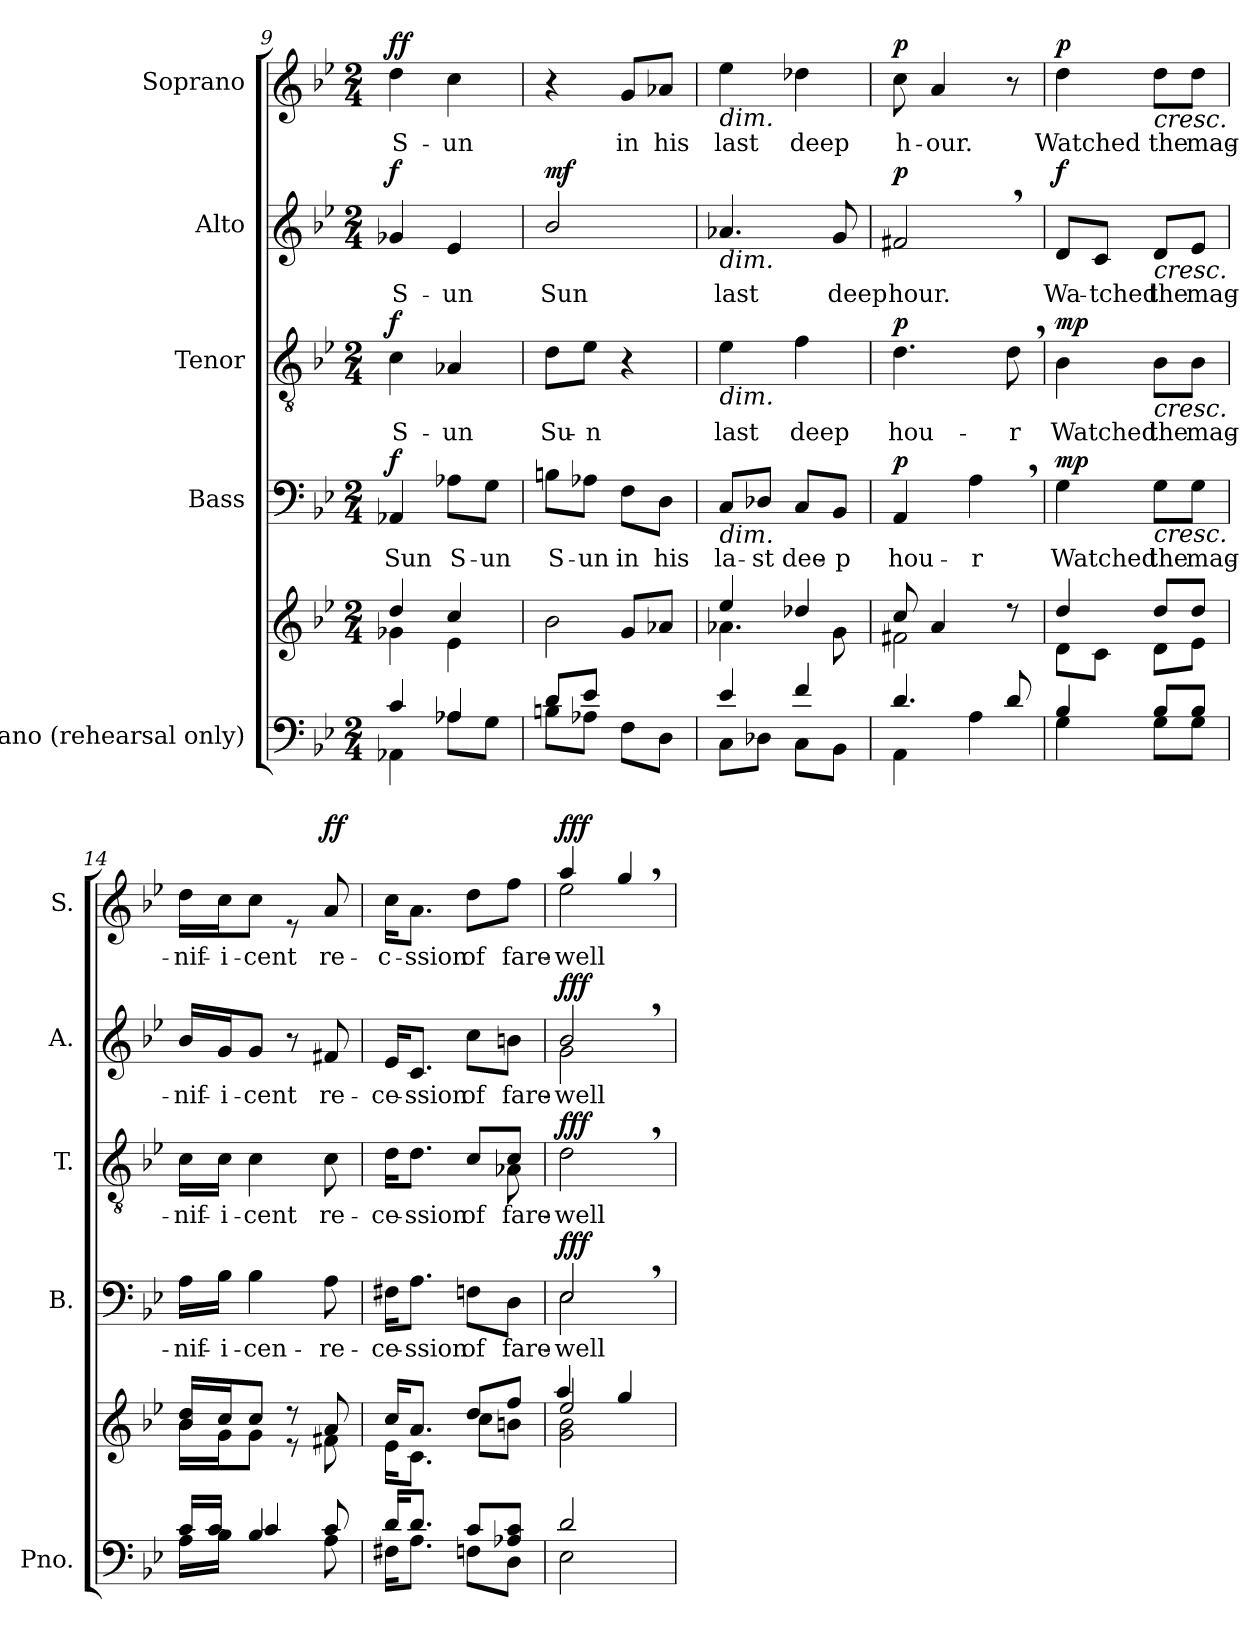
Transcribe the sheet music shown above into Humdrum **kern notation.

**kern	**kern	**kern	**text	**dynam	**kern	**text	**dynam	**kern	**text	**dynam	**kern	**text	**dynam
*part5	*part5	*part4	*part4	*part4	*part3	*part3	*part3	*part2	*part2	*part2	*part1	*part1	*part1
*staff6	*staff5	*staff4	*staff4	*staff4	*staff3	*staff3	*staff3	*staff2	*staff2	*staff2	*staff1	*staff1	*staff1
*I"Piano (rehearsal only)	*	*I"Bass	*	*	*I"Tenor	*	*	*I"Alto	*	*	*I"Soprano	*	*
*I'Pno.	*	*I'B.	*	*	*I'T.	*	*	*I'A.	*	*	*I'S.	*	*
*clefF4	*clefG2	*clefF4	*	*	*clefGv2	*	*	*clefG2	*	*	*clefG2	*	*
*k[b-e-]	*k[b-e-]	*k[b-e-]	*	*	*k[b-e-]	*	*	*k[b-e-]	*	*	*k[b-e-]	*	*
*M2/4	*M2/4	*M2/4	*	*	*M2/4	*	*	*M2/4	*	*	*M2/4	*	*
=9	=9	=9	=9	=9	=9	=9	=9	=9	=9	=9	=9	=9	=9
*^	*^	*	*	*	*	*	*	*	*	*	*	*	*
!	!	!	!	!	!LO:LY:b	!LO:DY:b	!	!LO:LY:b	!LO:DY:b	!	!LO:LY:b	!LO:DY:b	!	!LO:LY:b	!LO:DY:b
4AA-X\	4c/	4dd/	4g-X\	4AA-X/	Sun	f	4c\	S-	f	4g-X/	S-	f	4dd\	S-	ff
!	!	!	!	!	!LO:LY:b	!	!	!LO:LY:b	!	!	!LO:LY:b	!	!	!LO:LY:b	!
8A-X\L	4A-/	4cc/	4e-\	8A-X\L	S-	.	4A-X/	-un	.	4e-/	-un	.	4cc\	-un	.
!	!	!	!	!	!LO:LY:b	!	!	!	!	!	!	!	!	!	!
8G\J	.	.	.	8G\J	-un	.	.	.	.	.	.	.	.	.	.
=10	=10	=10	=10	=10	=10	=10	=10	=10	=10	=10	=10	=10	=10	=10	=10
!	!	!	!	!	!LO:LY:b	!	!	!LO:LY:b	!	!	!LO:LY:b	!LO:DY:b	!	!	!
8Bn\L	8d/L	2b-\	4ryy	8Bn\L	S-	.	8d\L	Su-	.	2b-/	Sun	mf	4r	.	.
!	!	!	!	!	!LO:LY:b	!	!	!LO:LY:b	!	!	!	!	!	!	!
8A-X\J	8e-/J	.	.	8A-X\J	-un	.	8e-\J	-n	.	.	.	.	.	.	.
!	!	!	!	!	!LO:LY:b	!	!	!	!	!	!	!	!	!LO:LY:b	!
8F\L	4ryy	.	8g/L	8F\L	in	.	4r	.	.	.	.	.	8g/L	in	.
!	!	!	!	!	!LO:LY:b	!	!	!	!	!	!	!	!	!LO:LY:b	!
8D\J	.	.	8a-X/J	8D\J	his	.	.	.	.	.	.	.	8a-X/J	his	.
=11	=11	=11	=11	=11	=11	=11	=11	=11	=11	=11	=11	=11	=11	=11	=11
!	!	!	!	!	!	!	!	!	!	!	!	!	!LO:TX:b:i:t=dim.	!	!
!	!	!	!	!	!	!	!	!	!	!LO:TX:b:i:t=dim.	!	!	!	!	!
!	!	!	!	!	!	!	!LO:TX:b:i:t=dim.	!	!	!	!	!	!	!	!
!	!	!	!	!LO:TX:b:i:t=dim.	!	!	!	!	!	!	!	!	!	!	!
!	!	!	!	!	!LO:LY:b	!	!	!LO:LY:b	!	!	!LO:LY:b	!	!	!LO:LY:b	!
8C\L	4e-/	4ee-/	4.a-X\	8C/L	la-	.	4e-\	last	.	4.a-X/	last	.	4ee-\	last	.
!	!	!	!	!	!LO:LY:b	!	!	!	!	!	!	!	!	!	!
8D-X\J	.	.	.	8D-X/J	-st	.	.	.	.	.	.	.	.	.	.
!	!	!	!	!	!LO:LY:b	!	!	!LO:LY:b	!	!	!	!	!	!LO:LY:b	!
8C\L	4f/	4dd-X/	.	8C/L	dee-	.	4f\	deep	.	.	.	.	4dd-X\	deep	.
!	!	!	!	!	!LO:LY:b	!	!	!	!	!	!LO:LY:b	!	!	!	!
8BB-\J	.	.	8g\	8BB-/J	-p	.	.	.	.	8g/	deep	.	.	.	.
=12	=12	=12	=12	=12	=12	=12	=12	=12	=12	=12	=12	=12	=12	=12	=12
!	!	!	!	!	!LO:LY:b	!LO:DY:b	!	!LO:LY:b	!LO:DY:b	!	!LO:LY:b	!LO:DY:b	!	!LO:LY:b	!LO:DY:b
4AA\	4.d/	8cc/	2f#X\	4AA/	hou-	p	4.d\	hou-	p	2f#X,/	hour.	p	8cc\	h-	p
!	!	!	!	!	!	!	!	!	!	!	!	!	!	!LO:LY:b	!
.	.	4a/	.	.	.	.	.	.	.	.	.	.	4a/	-our.	.
!	!	!	!	!	!LO:LY:b	!	!	!	!	!	!	!	!	!	!
4A\	.	.	.	4A,\	-r	.	.	.	.	.	.	.	.	.	.
!	!	!	!	!	!	!	!	!LO:LY:b	!	!	!	!	!	!	!
.	8d/	8r	.	.	.	.	8d,\	-r	.	.	.	.	8r	.	.
=13	=13	=13	=13	=13	=13	=13	=13	=13	=13	=13	=13	=13	=13	=13	=13
!	!	!	!	!	!LO:LY:b	!LO:DY:b	!	!LO:LY:b	!LO:DY:b	!	!LO:LY:b	!LO:DY:b	!	!LO:LY:b	!LO:DY:b
4G\	4B-/	4dd/	8d\L	4G\	Watched	mp	4B-\	Watched	mp	8d/L	Wa-	f	4dd\	Watched	p
!	!	!	!	!	!	!	!	!	!	!	!LO:LY:b	!	!	!	!
.	.	.	8c\J	.	.	.	.	.	.	8c/J	-tched	.	.	.	.
!	!	!	!	!	!	!	!	!	!	!	!	!	!LO:TX:b:i:t=cresc.	!	!
!	!	!	!	!	!	!	!	!	!	!LO:TX:b:i:t=cresc.	!	!	!	!	!
!	!	!	!	!	!	!	!LO:TX:b:i:t=cresc.	!	!	!	!	!	!	!	!
!	!	!	!	!LO:TX:b:i:t=cresc.	!	!	!	!	!	!	!	!	!	!	!
!	!	!	!	!	!LO:LY:b	!	!	!LO:LY:b	!	!	!LO:LY:b	!	!	!LO:LY:b	!
8G\L	8B-/L	8dd/L	8d\L	8G\L	the	.	8B-\L	the	.	8d/L	the	.	8dd\L	the	.
!	!	!	!	!	!LO:LY:b	!	!	!LO:LY:b	!	!	!LO:LY:b	!	!	!LO:LY:b	!
8G\J	8B-/J	8dd/J	8e-\J	8G\J	mag-	.	8B-\J	mag-	.	8e-/J	mag-	.	8dd\J	mag-	.
=14	=14	=14	=14	=14	=14	=14	=14	=14	=14	=14	=14	=14	=14	=14	=14
!	!	!	!	!	!LO:LY:b	!	!	!LO:LY:b	!	!	!LO:LY:b	!	!	!LO:LY:b	!
16A\LL	16c/LL	16b-/ 16dd/LL	16b-\LL	16A\LL	-nif-	.	16c\LL	-nif-	.	16b-/LL	-nif-	.	16dd\LL	-nif-	.
!	!	!	!	!	!LO:LY:b	!	!	!LO:LY:b	!	!	!LO:LY:b	!	!	!LO:LY:b	!
16B-\JJ	16c/JJ	16cc/J	16g\J	16B-\JJ	-i-	.	16c\JJ	-i-	.	16g/J	-i-	.	16cc\J	-i-	.
!	!	!	!	!	!LO:LY:b	!	!	!LO:LY:b	!	!	!LO:LY:b	!	!	!LO:LY:b	!
4B-/	4c/	8cc/J	8g\J	4B-\	-cen-	.	4c\	-cent	.	8g/J	-cent	.	8cc\J	-cent	.
.	.	8r	8r	.	.	.	.	.	.	8r	.	.	8re	.	.
!	!	!	!	!	!LO:LY:b	!	!	!LO:LY:b	!	!	!LO:LY:b	!	!	!LO:LY:b	!LO:DY:b
8c/	8A\	8a/	8f#X\	8A\	re-	.	8c\	re-	.	8f#X/	re-	.	8a/	re-	ff
!!LO:PB:g=z
=15	=15	=15	=15	=15	=15	=15	=15	=15	=15	=15	=15	=15	=15	=15	=15
!	!	!	!	!	!LO:LY:b	!	!	!LO:LY:b	!	!	!LO:LY:b	!	!	!LO:LY:b	!
*	*	*	*	*	*	*	*^	*	*	*	*	*	*	*	*
16F#X\KL	16d/KL	16cc/KL	16e-\KL	16F#X\KL	-ce-	.	16d\KL	4.ryy	-ce-	.	16e-/KL	-ce-	.	16cc\KL	-c-	.
!	!	!	!	!	!LO:LY:b	!	!	!	!LO:LY:b	!	!	!LO:LY:b	!	!	!LO:LY:b	!
8.A\J	8.d/J	8.a/J	8.c\J	8.A\J	-ssion	.	8.d\J	.	-ssion	.	8.c/J	-ssion	.	8.a\J	-ssion	.
!	!	!	!	!	!LO:LY:b	!	!	!	!LO:LY:b	!	!	!LO:LY:b	!	!	!LO:LY:b	!
8Fn\L	8c/L	8dd/L	8cc\L	8Fn\L	of	.	8c/L	.	of	.	8cc\L	of	.	8dd\L	of	.
!	!	!	!	!	!LO:LY:b	!	!	!	!LO:LY:b	!	!	!LO:LY:b	!	!	!LO:LY:b	!
8D\J	8A-X/ 8c/J	8ff/J	8bn\J	8D\J	fare-	.	8c/J	8A-X\	fare-	.	8bn\J	fare-	.	8ff\J	fare-	.
=16	=16	=16	=16	=16	=16	=16	=16	=16	=16	=16	=16	=16	=16	=16	=16	=16
*	*	*	*^	*	*	*	*	*	*	*	*	*	*	*	*	*
!	!	!	!	!	!	!LO:LY:b	!LO:DY:b	!	!	!LO:LY:b	!LO:DY:b	!	!LO:LY:b	!LO:DY:b	!	!LO:LY:b	!LO:DY:b
*	*	*	*	*	*^	*	*	*v	*v	*	*	*^	*	*	*^	*	*
2E-\	2d/	2ee-/	2g\ 2b-\	4aa/	2E-,\	2E-/	-well	fff	2d,\	-well	fff	2g,\	2b-/	-well	fff	2ee-,\	4aa/	-well	fff
.	.	.	.	4gg/	.	.	.	.	.	.	.	.	.	.	.	.	4gg/	.	.
*v	*v	*	*	*	*v	*v	*	*	*	*	*	*v	*v	*	*	*v	*v	*	*
*	*v	*v	*v	*	*	*	*	*	*	*	*	*	*	*	*
=	=	=	=	=	=	=	=	=	=	=	=	=	=
*-	*-	*-	*-	*-	*-	*-	*-	*-	*-	*-	*-	*-	*-
